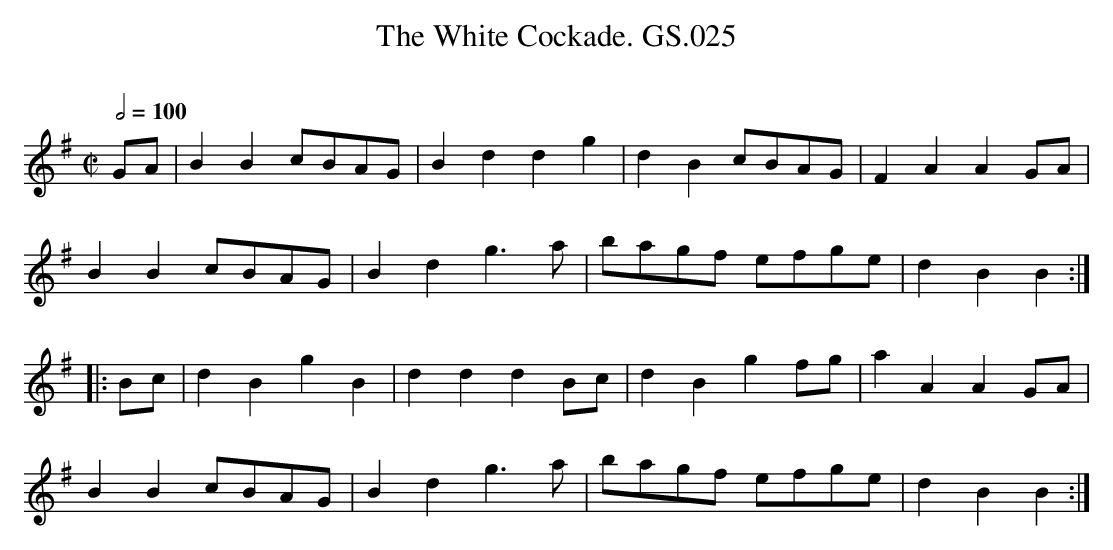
X:1
T:White Cockade. GS.025, The
M:C|
L:1/8
Q:1/2=100
O:
K:G major
GA | B2B2 cBAG | B2d2d2g2 | d2B2 cBAG | F2 A2A2 GA |
B2B2 cBAG | B2d2g3a | bagf efge | d2 B2B2 :|
|: Bc | d2B2g2B2 | d2d2d2 Bc | d2B2g2 fg | a2A2A2GA |
B2B2 cBAG |B2d2g3a | bagf efge | d2 B2B2 :|
